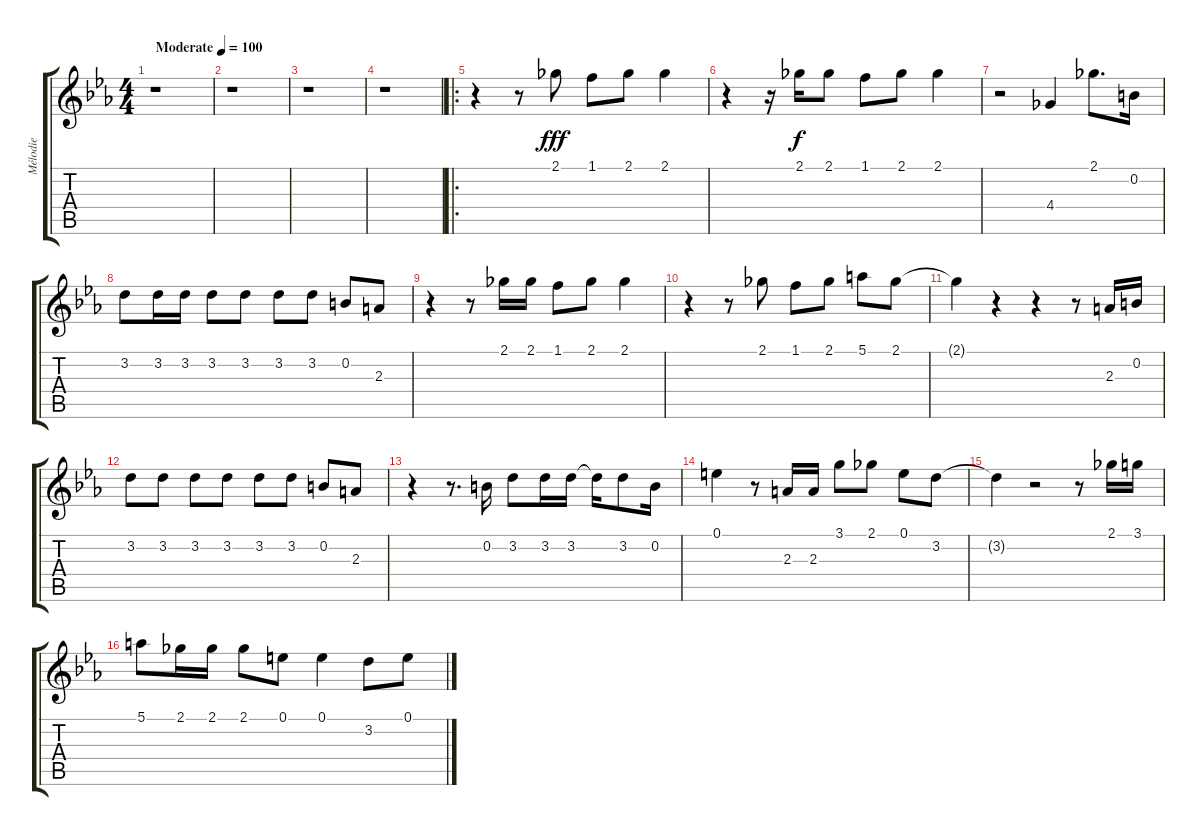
\track ("Mélodie" "Mélodie") {instrument distortionguitar}
\staff {score tabs}
\tuning (E4 B3 G3 D3 A2 E2) {hide}
\ts (4 4)
\tempo (100 "Moderate")
\clef g2
\ks eb
r.1{dy fff instrument distortionguitar} |
r.1 |
r.1 |
r.1 |
\ro
r.4 r.8 2.1.8 1.1.8 2.1.8 2.1.4 |
r.4 r.16 2.1.16{dy f} 2.1.8 1.1.8 2.1.8 2.1.4 |
r.2 4.4.4 2.1.8{d} 0.2.16 |
3.2.8 3.2.16 3.2.16 3.2.8 3.2.8 3.2.8 3.2.8 0.2.8 2.3.8 |
r.4 r.8 2.1.16 2.1.16 1.1.8 2.1.8 2.1.4 |
r.4 r.8 2.1.8 1.1.8 2.1.8 5.1.8 2.1.8 |
2.1{t}.4 r.4 r.4 r.8 2.3.16 0.2.16 |
3.2.8 3.2.8 3.2.8 3.2.8 3.2.8 3.2.8 0.2.8 2.3.8 |
r.4 r.8{d} 0.2.16 3.2.8 3.2.16 3.2.16 3.2{t}.16 3.2.8 0.2.16 |
0.1.4 r.8 2.3.16 2.3.16 3.1.8 2.1.8 0.1.8 3.2.8 |
3.2{t}.4 r.2 r.8 2.1.16 3.1.16 |
5.1.8 2.1.16 2.1.16 2.1.8 0.1.8 0.1.4 3.2.8 0.1.8
